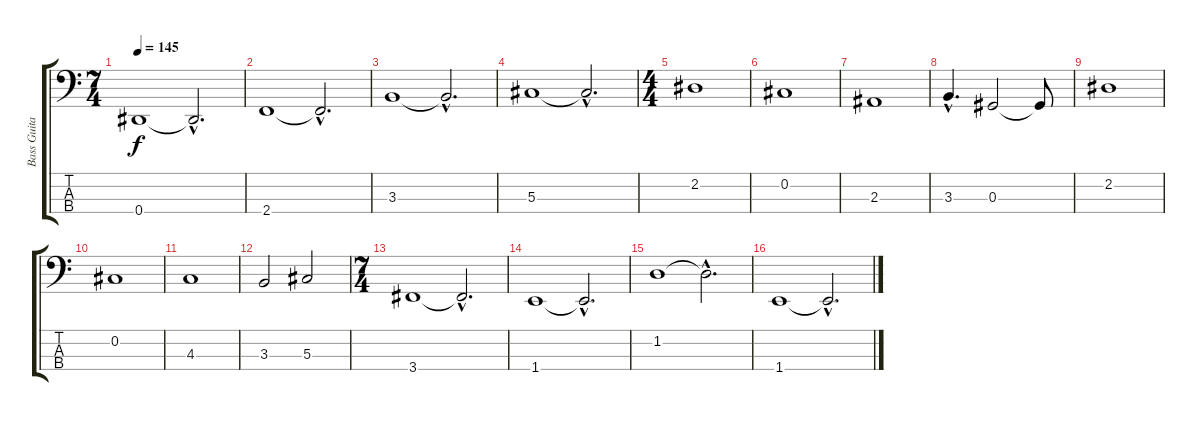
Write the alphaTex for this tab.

\track ("Bass Guitar" "Bass Guita") {instrument electricbassfinger}
\staff {score tabs}
\tuning (Gb2 Db2 Ab1 Eb1) {hide}
\ts (7 4)
\tempo 145
\clef f4
\ks c
0.4.1{dy f} 0.4{hac t}.2{d} |
2.4.1 2.4{hac t}.2{d} |
3.3.1 3.3{hac t}.2{d} |
5.3.1 5.3{hac t}.2{d} |
\ts (4 4)
2.2.1 |
0.2.1 |
2.3.1 |
3.3{hac}.4{d} 0.3.2 0.3{t}.8 |
2.2.1 |
0.2.1 |
4.3.1 |
3.3.2 5.3.2 |
\ts (7 4)
3.4.1 3.4{hac t}.2{d} |
1.4.1 1.4{hac t}.2{d} |
1.2.1 1.2{hac t}.2{d} |
1.4.1 1.4{hac t}.2{d}
